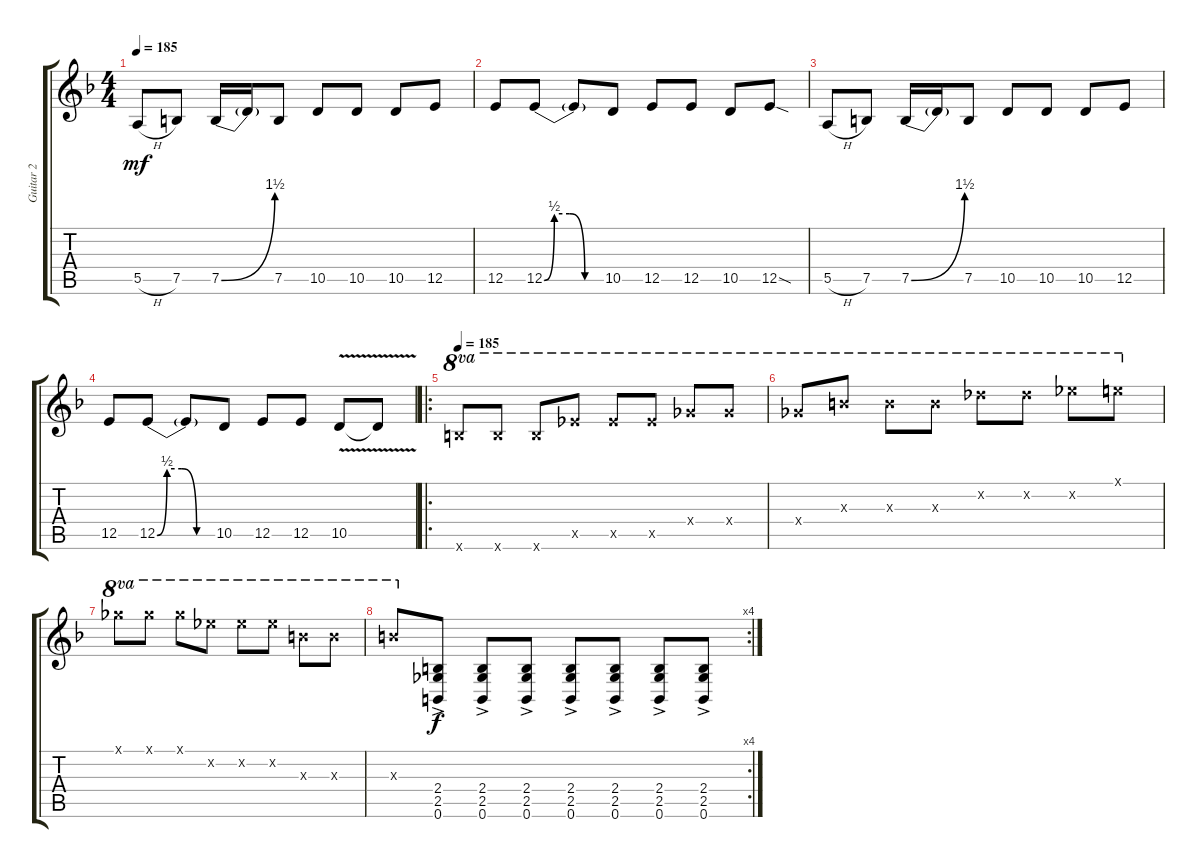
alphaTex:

\track ("Guitar 2" "Guitar 2") {instrument distortionguitar}
\staff {score tabs}
\tuning (B3 Gb3 D3 A2 E2 B1) {hide}
\ts (4 4)
\tempo 185
\clef g2
\ks f
5.5{h}.8{dy mf} 7.5.8 7.5{be (bend 0 0 60 6)}.16 7.5{t}.16 7.5.8 10.5.8 10.5.8 10.5.8 12.5.8 |
12.5.8 12.5{be (custom 0 0 10 2 25 2 40 0 60 0)}.8 12.5{t}.8 10.5.8 12.5.8 12.5.8 10.5.8 12.5{sod}.8 |
5.5{h}.8 7.5.8 7.5{be (bend 0 0 60 6)}.16 7.5{t}.16 7.5.8 10.5.8 10.5.8 10.5.8 12.5.8 |
12.5.8 12.5{be (custom 0 0 10 2 25 2 40 0 60 0)}.8 12.5{t}.8 10.5.8 12.5.8 12.5.8 10.5{v}.8 10.5{v t}.8 |
\ro
\tempo 185
24.6{x}.8{ot 8va} 24.6{x}.8{ot 8va} 24.6{x}.8{ot 8va} 23.5{x}.8{ot 8va} 23.5{x}.8{ot 8va} 23.5{x}.8{ot 8va} 21.4{x}.8{ot 8va} 21.4{x}.8{ot 8va} |
21.4{x}.8{ot 8va} 21.3{x}.8{ot 8va} 21.3{x}.8{ot 8va} 21.3{x}.8{ot 8va} 19.2{x}.8{ot 8va} 19.2{x}.8{ot 8va} 21.2{x}.8{ot 8va} 17.1{x}.8{ot 8va} |
19.1{x}.8{ot 8va} 19.1{x}.8{ot 8va} 19.1{x}.8{ot 8va} 21.2{x}.8{ot 8va} 21.2{x}.8{ot 8va} 21.2{x}.8{ot 8va} 21.3{x}.8{ot 8va} 21.3{x}.8{ot 8va} |
\rc 4
21.3{x}.8{ot 8va} (2.4{ac} 2.5{ac} 0.6{ac}).8{dy f} (2.4{ac} 2.5{ac} 0.6{ac}).8 (2.4{ac} 2.5{ac} 0.6{ac}).8 (2.4{ac} 2.5{ac} 0.6{ac}).8 (2.4{ac} 2.5{ac} 0.6{ac}).8 (2.4{ac} 2.5{ac} 0.6{ac}).8 (2.4{ac} 2.5{ac} 0.6{ac}).8
